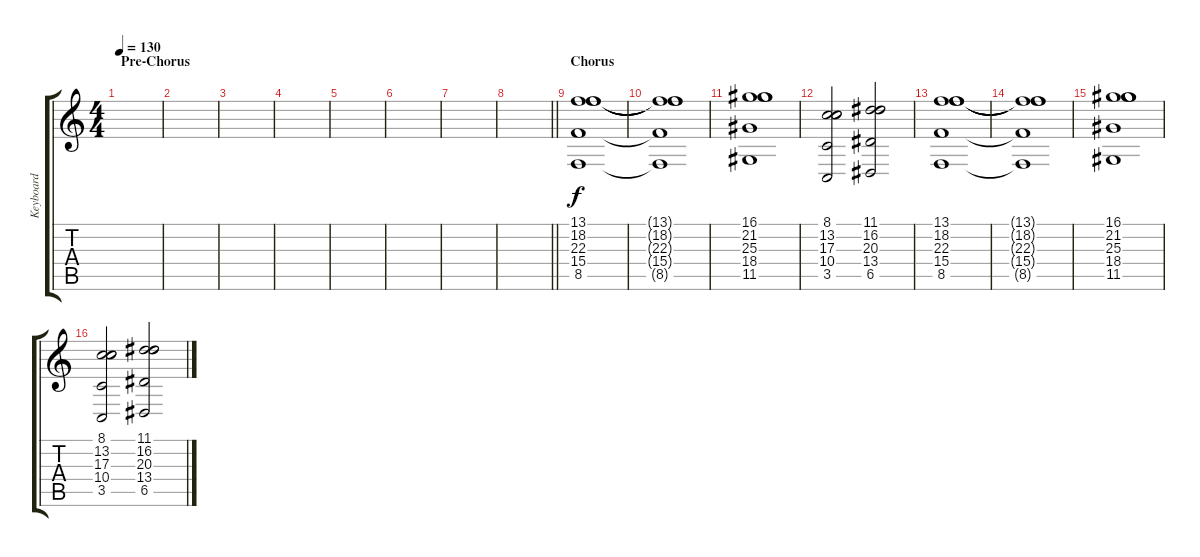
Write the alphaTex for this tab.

\track ("Keyboard" "Keyboard") {instrument synthstrings2}
\staff {score tabs}
\tuning (E4 B3 G3 D3 A2 E2) {hide}
\ts (4 4)
\section ("" "Pre-Chorus")
\tempo 130
\clef g2
\ks c
|
|
|
|
|
|
|
\barLineRight lightlight
|
\section ("" "Chorus")
(13.1 18.2 22.3 15.4 8.5).1{dy f volume 14 instrument synthstrings2} |
(13.1{t} 18.2{t} 22.3{t} 15.4{t} 8.5{t}).1 |
(16.1 21.2 25.3 18.4 11.5).1 |
(8.1 13.2 17.3 10.4 3.5).2 (11.1 16.2 20.3 13.4 6.5).2 |
(13.1 18.2 22.3 15.4 8.5).1 |
(13.1{t} 18.2{t} 22.3{t} 15.4{t} 8.5{t}).1 |
(16.1 21.2 25.3 18.4 11.5).1 |
(8.1 13.2 17.3 10.4 3.5).2 (11.1 16.2 20.3 13.4 6.5).2
